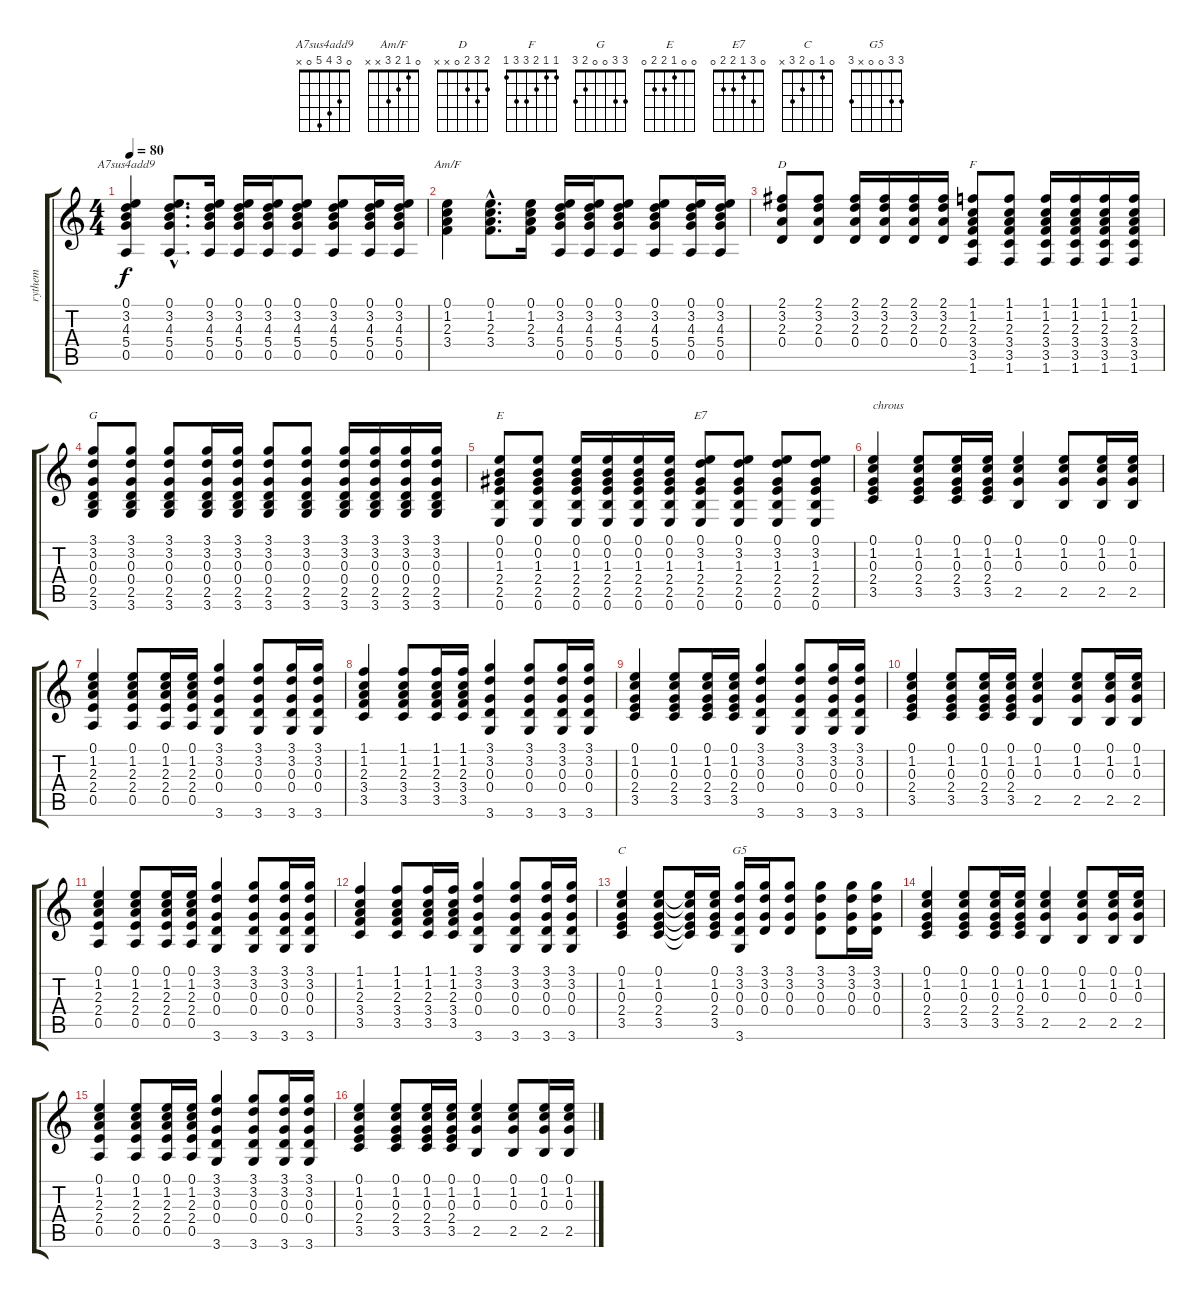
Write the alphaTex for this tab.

\track ("rythem" "rythem") {instrument acousticguitarsteel}
\staff {score tabs}
\tuning (E4 B3 G3 D3 A2 E2) {hide}
\chord ("A7sus4add9" 0 3 4 5 0 x)
\chord ("Am/F" 0 1 2 3 x x)
\chord ("D" 2 3 2 0 x x)
\chord ("F" 1 1 2 3 3 1)
\chord ("G" 3 3 0 0 2 3)
\chord ("E" 0 0 1 2 2 0)
\chord ("E7" 0 3 1 2 2 0)
\chord ("C" 0 1 0 2 3 x)
\chord ("G5" 3 3 0 0 x 3)
\ts (4 4)
\tempo 80
\clef g2
\ks c
(0.1 3.2 4.3 5.4 0.5).4{ch "A7sus4add9" dy f} (0.1{hac} 3.2{hac} 4.3{hac} 5.4{hac} 0.5{hac}).8{d} (0.1 3.2 4.3 5.4 0.5).16 (0.1 3.2 4.3 5.4 0.5).16 (0.1 3.2 4.3 5.4 0.5).16 (0.1 3.2 4.3 5.4 0.5).8 (0.1 3.2 4.3 5.4 0.5).8 (0.1 3.2 4.3 5.4 0.5).16 (0.1 3.2 4.3 5.4 0.5).16 |
(0.1 1.2 2.3 3.4).4{ch "Am/F"} (0.1{hac} 1.2{hac} 2.3{hac} 3.4{hac}).8{d} (0.1 1.2 2.3 3.4).16 (0.1 3.2 4.3 5.4 0.5).16 (0.1 3.2 4.3 5.4 0.5).16 (0.1 3.2 4.3 5.4 0.5).8 (0.1 3.2 4.3 5.4 0.5).8 (0.1 3.2 4.3 5.4 0.5).16 (0.1 3.2 4.3 5.4 0.5).16 |
(2.1 3.2 2.3 0.4).8{ch "D"} (2.1 3.2 2.3 0.4).8 (2.1 3.2 2.3 0.4).16 (2.1 3.2 2.3 0.4).16 (2.1 3.2 2.3 0.4).16 (2.1 3.2 2.3 0.4).16 (1.1 1.2 2.3 3.4 3.5 1.6).8{ch "F"} (1.1 1.2 2.3 3.4 3.5 1.6).8 (1.1 1.2 2.3 3.4 3.5 1.6).16 (1.1 1.2 2.3 3.4 3.5 1.6).16 (1.1 1.2 2.3 3.4 3.5 1.6).16 (1.1 1.2 2.3 3.4 3.5 1.6).16 |
(3.1 3.2 0.3 0.4 2.5 3.6).8{ch "G"} (3.1 3.2 0.3 0.4 2.5 3.6).8 (3.1 3.2 0.3 0.4 2.5 3.6).8 (3.1 3.2 0.3 0.4 2.5 3.6).16 (3.1 3.2 0.3 0.4 2.5 3.6).16 (3.1 3.2 0.3 0.4 2.5 3.6).8 (3.1 3.2 0.3 0.4 2.5 3.6).8 (3.1 3.2 0.3 0.4 2.5 3.6).16 (3.1 3.2 0.3 0.4 2.5 3.6).16 (3.1 3.2 0.3 0.4 2.5 3.6).16 (3.1 3.2 0.3 0.4 2.5 3.6).16 |
(0.1 0.2 1.3 2.4 2.5 0.6).8{ch "E"} (0.1 0.2 1.3 2.4 2.5 0.6).8 (0.1 0.2 1.3 2.4 2.5 0.6).16 (0.1 0.2 1.3 2.4 2.5 0.6).16 (0.1 0.2 1.3 2.4 2.5 0.6).16 (0.1 0.2 1.3 2.4 2.5 0.6).16 (0.1 3.2 1.3 2.4 2.5 0.6).8{ch "E7"} (0.1 3.2 1.3 2.4 2.5 0.6).8 (0.1 3.2 1.3 2.4 2.5 0.6).8 (0.1 3.2 1.3 2.4 2.5 0.6).8 |
(0.1 1.2 0.3 2.4 3.5).4{txt "chrous"} (0.1 1.2 0.3 2.4 3.5).8 (0.1 1.2 0.3 2.4 3.5).16 (0.1 1.2 0.3 2.4 3.5).16 (0.1 1.2 0.3 2.5).4 (0.1 1.2 0.3 2.5).8 (0.1 1.2 0.3 2.5).16 (0.1 1.2 0.3 2.5).16 |
(0.1 1.2 2.3 2.4 0.5).4 (0.1 1.2 2.3 2.4 0.5).8 (0.1 1.2 2.3 2.4 0.5).16 (0.1 1.2 2.3 2.4 0.5).16 (3.1 3.2 0.3 0.4 3.6).4 (3.1 3.2 0.3 0.4 3.6).8 (3.1 3.2 0.3 0.4 3.6).16 (3.1 3.2 0.3 0.4 3.6).16 |
(1.1 1.2 2.3 3.4 3.5).4 (1.1 1.2 2.3 3.4 3.5).8 (1.1 1.2 2.3 3.4 3.5).16 (1.1 1.2 2.3 3.4 3.5).16 (3.1 3.2 0.3 0.4 3.6).4 (3.1 3.2 0.3 0.4 3.6).8 (3.1 3.2 0.3 0.4 3.6).16 (3.1 3.2 0.3 0.4 3.6).16 |
(0.1 1.2 0.3 2.4 3.5).4 (0.1 1.2 0.3 2.4 3.5).8 (0.1 1.2 0.3 2.4 3.5).16 (0.1 1.2 0.3 2.4 3.5).16 (3.1 3.2 0.3 0.4 3.6).4 (3.1 3.2 0.3 0.4 3.6).8 (3.1 3.2 0.3 0.4 3.6).16 (3.1 3.2 0.3 0.4 3.6).16 |
(0.1 1.2 0.3 2.4 3.5).4 (0.1 1.2 0.3 2.4 3.5).8 (0.1 1.2 0.3 2.4 3.5).16 (0.1 1.2 0.3 2.4 3.5).16 (0.1 1.2 0.3 2.5).4 (0.1 1.2 0.3 2.5).8 (0.1 1.2 0.3 2.5).16 (0.1 1.2 0.3 2.5).16 |
(0.1 1.2 2.3 2.4 0.5).4 (0.1 1.2 2.3 2.4 0.5).8 (0.1 1.2 2.3 2.4 0.5).16 (0.1 1.2 2.3 2.4 0.5).16 (3.1 3.2 0.3 0.4 3.6).4 (3.1 3.2 0.3 0.4 3.6).8 (3.1 3.2 0.3 0.4 3.6).16 (3.1 3.2 0.3 0.4 3.6).16 |
(1.1 1.2 2.3 3.4 3.5).4 (1.1 1.2 2.3 3.4 3.5).8 (1.1 1.2 2.3 3.4 3.5).16 (1.1 1.2 2.3 3.4 3.5).16 (3.1 3.2 0.3 0.4 3.6).4 (3.1 3.2 0.3 0.4 3.6).8 (3.1 3.2 0.3 0.4 3.6).16 (3.1 3.2 0.3 0.4 3.6).16 |
(0.1 1.2 0.3 2.4 3.5).4{ch "C"} (0.1 1.2 0.3 2.4 3.5).8 (0.1{t} 1.2{t} 0.3{t} 2.4{t} 3.5{t}).16 (0.1 1.2 0.3 2.4 3.5).16 (3.1 3.2 0.3 0.4 3.6).16{ch "G5"} (3.1 3.2 0.3 0.4).16 (3.1 3.2 0.3 0.4).8 (3.1 3.2 0.3 0.4).8 (3.1 3.2 0.3 0.4).16 (3.1 3.2 0.3 0.4).16 |
(0.1 1.2 0.3 2.4 3.5).4 (0.1 1.2 0.3 2.4 3.5).8 (0.1 1.2 0.3 2.4 3.5).16 (0.1 1.2 0.3 2.4 3.5).16 (0.1 1.2 0.3 2.5).4 (0.1 1.2 0.3 2.5).8 (0.1 1.2 0.3 2.5).16 (0.1 1.2 0.3 2.5).16 |
(0.1 1.2 2.3 2.4 0.5).4 (0.1 1.2 2.3 2.4 0.5).8 (0.1 1.2 2.3 2.4 0.5).16 (0.1 1.2 2.3 2.4 0.5).16 (3.1 3.2 0.3 0.4 3.6).4 (3.1 3.2 0.3 0.4 3.6).8 (3.1 3.2 0.3 0.4 3.6).16 (3.1 3.2 0.3 0.4 3.6).16 |
(0.1 1.2 0.3 2.4 3.5).4 (0.1 1.2 0.3 2.4 3.5).8 (0.1 1.2 0.3 2.4 3.5).16 (0.1 1.2 0.3 2.4 3.5).16 (0.1 1.2 0.3 2.5).4 (0.1 1.2 0.3 2.5).8 (0.1 1.2 0.3 2.5).16 (0.1 1.2 0.3 2.5).16
